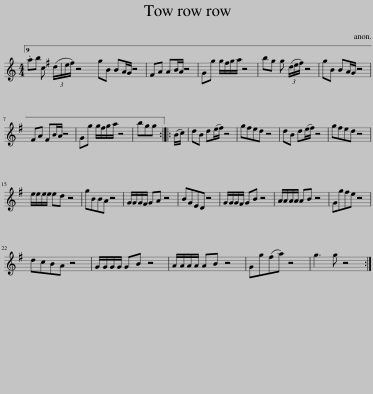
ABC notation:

X:1
L:1/8
M:4/4
I:linebreak $
K:C
V:1 treble
V:1
 .ab c (3(d/e/^f/) z4 | gB BA/G/ z4 | ^FA AB/A/ z4 | Gg g/^f/g/a/ z4 | bg g (3(d/e/^f/) z4 | %5
 gB BA/G/ z4 |$ ^FA FB/A/ z4 | Gg g/^f/g/a/ z4 | bgg :: (B/c/) | %10
 dB d(e/^f/) z4 | g^fed z4 | dB d(e/^f/) z4 | g^fed z4 |$ e/e/e/e/ ed z4 | %15
 gBBA z4 | G/G/G/^F/ GA z4 | BGED z4 | G/G/G/^F/ GB z4 | A/A/A/A/ AB z4 | %20
 Gg^fe z4 |$ dcBA z4 | G/G/G/G/ GB z4 | A/A/A/A/ AB z4 | Gg(^fa) z4 | %25
 g3 g z4 :| %26
